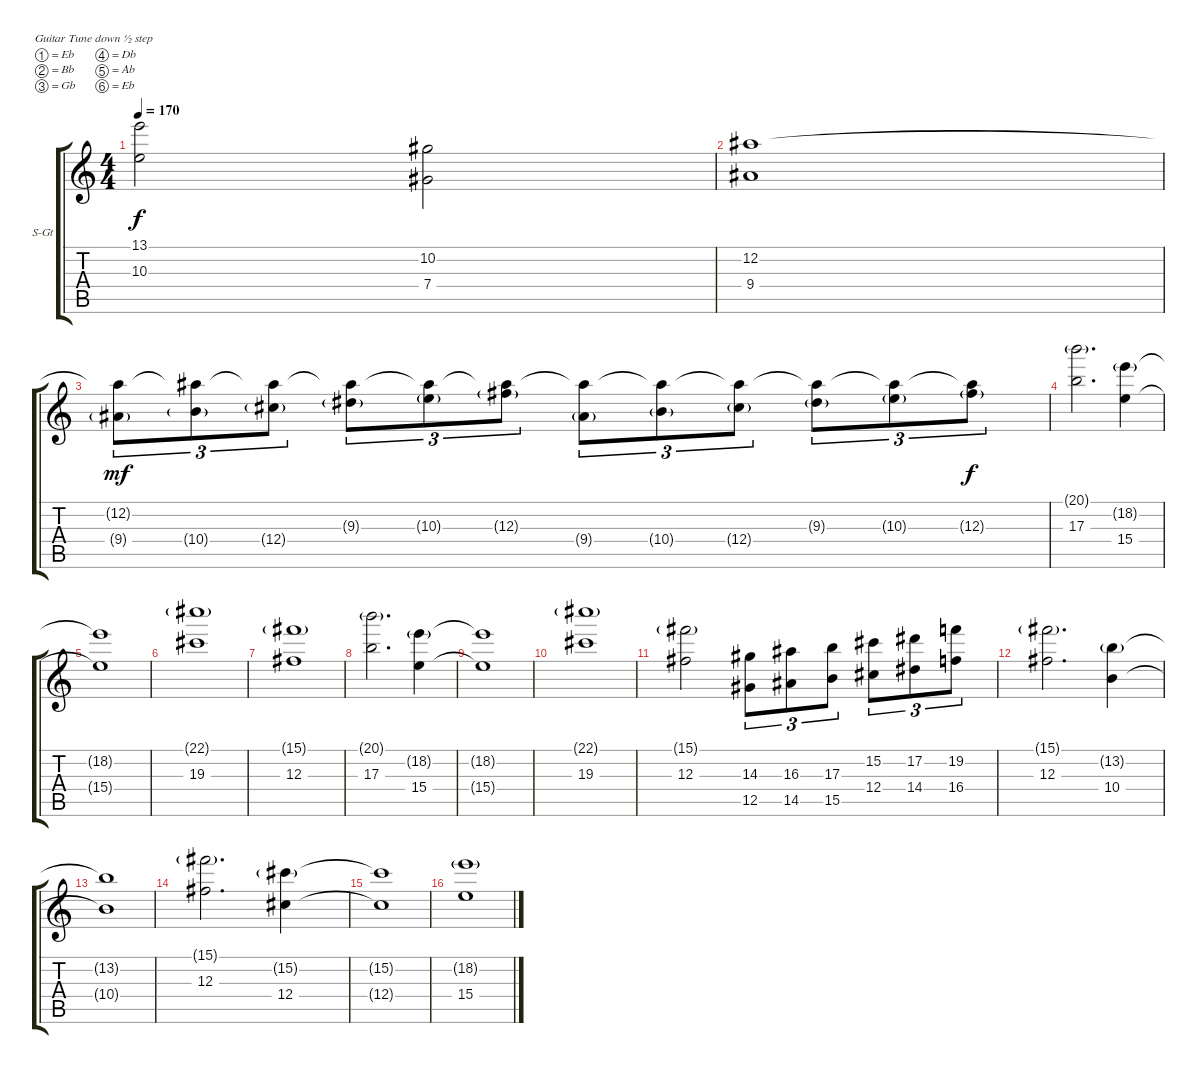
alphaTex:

\bracketExtendMode groupsimilarinstruments
\firstSystemTrackNameOrientation horizontal
\otherSystemsTrackNameOrientation horizontal
\track ("Дмитрий Иванов" "S-Gt") {instrument frenchhorn}
\staff {score tabs}
\tuning (Eb4 Bb3 Gb3 Db3 Ab2 Eb2)
\displaytranspose 12
\ts (4 4)
\tempo 170
\clef g2
\ks c
(13.1{t} 10.3{t}).2{dy f} (10.2 7.4).2 |
(12.2 9.4).1 |
(9.4{g} 12.2{t}).8{tu (3 2) dy mf} (10.4{g} 12.2{t}).8{tu (3 2)} (12.4{g} 12.2{t}).8{tu (3 2)} (9.3{g} 12.2{t}).8{tu (3 2)} (10.3{g} 12.2{t}).8{tu (3 2)} (12.3{g} 12.2{t}).8{tu (3 2)} (9.4{g} 12.2{t}).8{tu (3 2)} (10.4{g} 12.2{t}).8{tu (3 2)} (12.4{g} 12.2{t}).8{tu (3 2)} (9.3{g} 12.2{t}).8{tu (3 2)} (10.3{g} 12.2{t}).8{tu (3 2)} (12.2{t} 12.3{g}).8{tu (3 2) dy f} |
(20.1{g} 17.3).2{d} (18.2{g} 15.4).4 |
(18.2{t} 15.4{t}).1 |
(22.1{g} 19.3).1 |
(15.1{g} 12.3).1 |
(20.1{g} 17.3).2{d} (18.2{g} 15.4).4 |
(18.2{t} 15.4{t}).1 |
(22.1{g} 19.3).1 |
(15.1{g} 12.3).2 (14.3 12.5).8{tu (3 2)} (16.3 14.5).8{tu (3 2)} (17.3 15.5).8{tu (3 2)} (15.2 12.4).8{tu (3 2)} (17.2 14.4).8{tu (3 2)} (19.2 16.4).8{tu (3 2)} |
(15.1{g} 12.3).2{d} (13.2{g} 10.4).4 |
(13.2{t} 10.4{t}).1 |
(15.1{g} 12.3).2{d} (15.2{g} 12.4).4 |
(15.2{t} 12.4{t}).1 |
(18.2{g} 15.4).1
